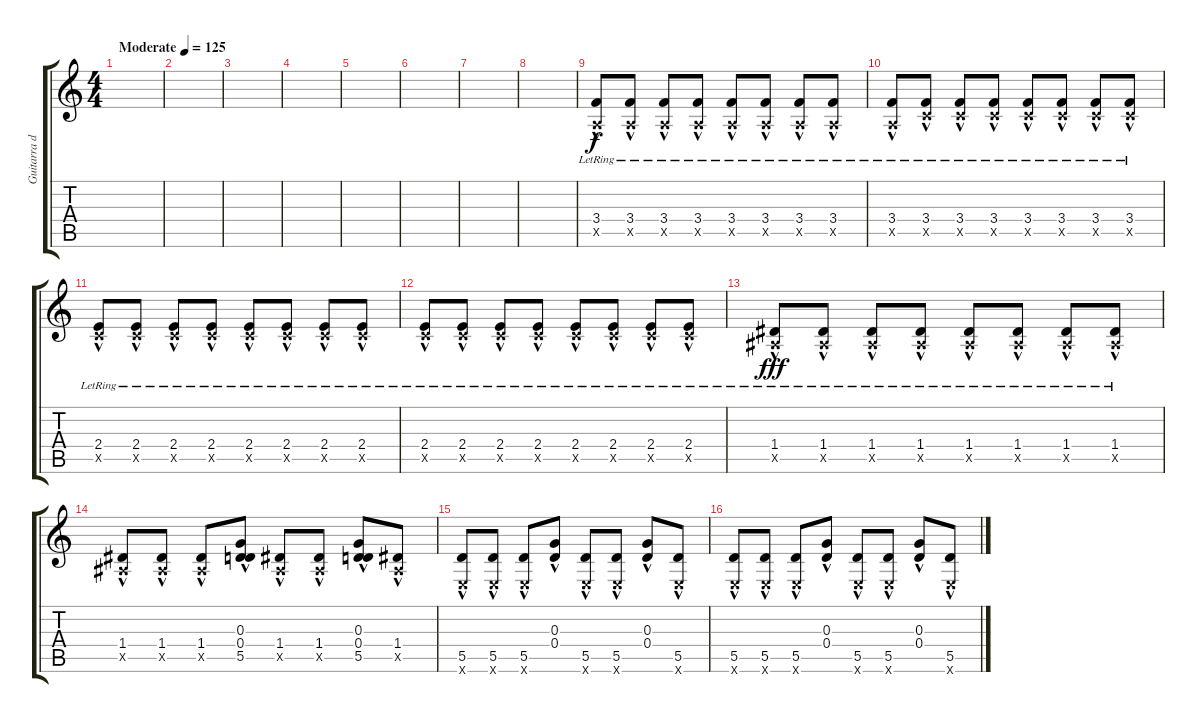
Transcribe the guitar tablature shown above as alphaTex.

\track ("Guitarra distorsion" "Guitarra d") {instrument distortionguitar}
\staff {score tabs}
\tuning (E4 B3 G3 D3 A2 E2) {hide}
\ts (4 4)
\tempo (125 "Moderate")
\clef g2
\ks c
|
|
|
|
|
|
|
|
(3.4{hac lr} 0.5{hac x}).8 (3.4{hac lr} 0.5{hac x}).8 (3.4{hac lr} 0.5{hac x}).8 (3.4{hac lr} 0.5{hac x}).8 (3.4{hac lr} 0.5{hac x}).8 (3.4{hac lr} 0.5{hac x}).8 (3.4{hac lr} 0.5{hac x}).8 (3.4{hac lr} 0.5{hac x}).8 |
(3.4{hac lr} 0.5{hac x}).8 (3.4{hac lr} 3.5{hac x}).8 (3.4{hac lr} 3.5{hac x}).8 (3.4{hac lr} 3.5{hac x}).8 (3.4{hac lr} 3.5{hac x}).8 (3.4{hac lr} 3.5{hac x}).8 (3.4{hac lr} 3.5{hac x}).8 (3.4{hac lr} 3.5{hac x}).8 |
(2.4{hac lr} 3.5{hac x}).8{dy f} (2.4{hac lr} 3.5{hac x}).8 (2.4{hac lr} 3.5{hac x}).8 (2.4{hac lr} 3.5{hac x}).8 (2.4{hac lr} 3.5{hac x}).8 (2.4{hac lr} 3.5{hac x}).8 (2.4{hac lr} 3.5{hac x}).8 (2.4{hac lr} 3.5{hac x}).8 |
(2.4{hac lr} 3.5{hac x}).8 (2.4{hac lr} 3.5{hac x}).8 (2.4{hac lr} 3.5{hac x}).8 (2.4{hac lr} 3.5{hac x}).8 (2.4{hac lr} 3.5{hac x}).8 (2.4{hac lr} 3.5{hac x}).8 (2.4{hac lr} 3.5{hac x}).8 (2.4{hac lr} 3.5{hac x}).8 |
(1.4{hac lr} 1.5{hac x}).8{dy fff volume 16} (1.4{hac lr} 1.5{hac x}).8 (1.4{hac lr} 1.5{hac x}).8 (1.4{hac lr} 1.5{hac x}).8 (1.4{hac lr} 1.5{hac x}).8 (1.4{hac lr} 1.5{hac x}).8 (1.4{hac lr} 1.5{hac x}).8 (1.4{hac lr} 1.5{hac x}).8 |
(1.4{hac} 1.5{hac x}).8 (1.4{hac} 1.5{hac x}).8 (1.4{hac} 1.5{hac x}).8 (0.3{hac} 0.4{hac} 5.5{hac}).8 (1.4{hac} 1.5{hac x}).8 (1.4{hac} 1.5{hac x}).8 (0.3{hac} 0.4{hac} 5.5{hac}).8 (1.4{hac} 1.5{hac x}).8 |
(5.5{hac} 0.6{hac x}).8 (5.5{hac} 0.6{hac x}).8 (5.5{hac} 0.6{hac x}).8 (0.3{hac} 0.4{hac}).8 (5.5{hac} 0.6{hac x}).8 (5.5{hac} 0.6{hac x}).8 (0.3{hac} 0.4{hac}).8 (5.5{hac} 0.6{hac x}).8 |
(5.5{hac} 0.6{hac x}).8 (5.5{hac} 0.6{hac x}).8 (5.5{hac} 0.6{hac x}).8 (0.3{hac} 0.4{hac}).8 (5.5{hac} 0.6{hac x}).8 (5.5{hac} 0.6{hac x}).8 (0.3{hac} 0.4{hac}).8 (5.5{hac} 0.6{hac x}).8
